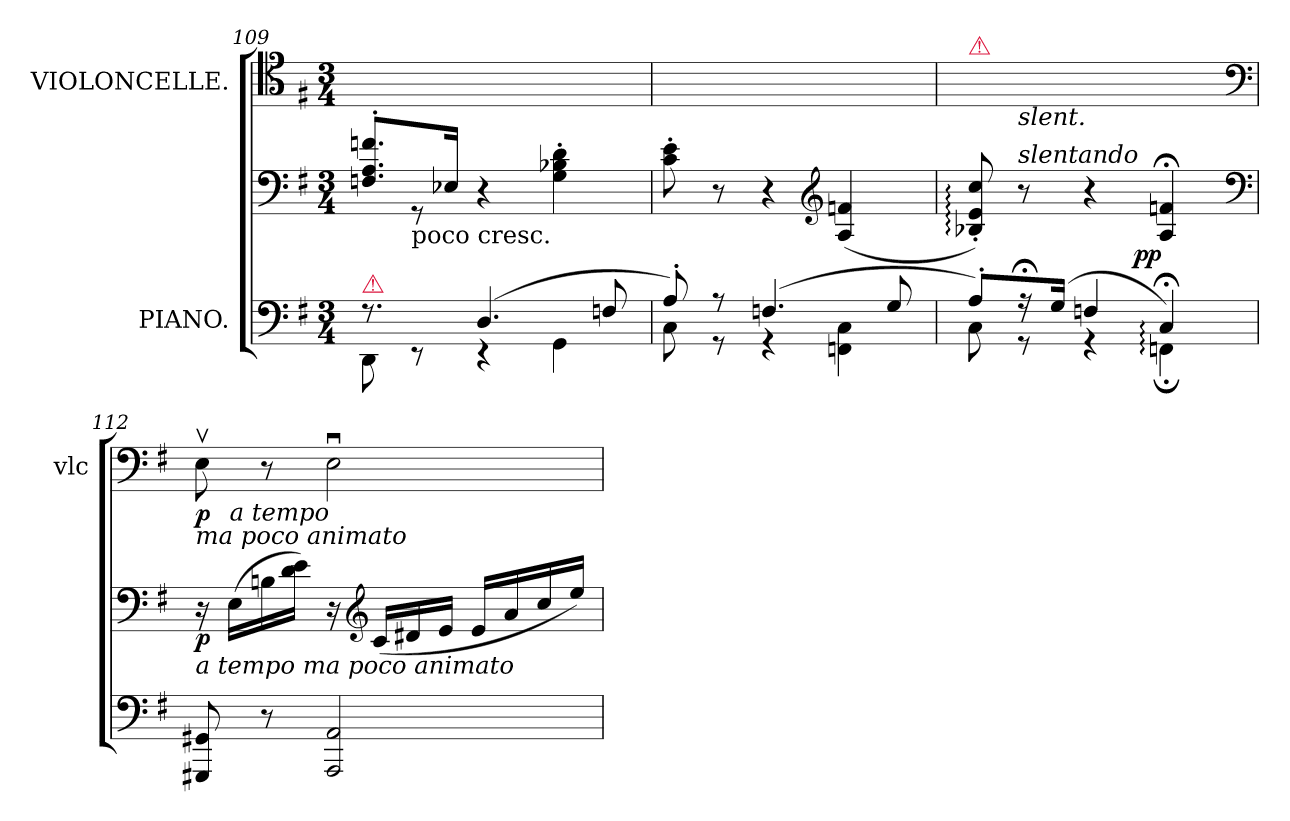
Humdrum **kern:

**kern	**kern	**dynam	**kern	**dynam
*part2	*part2	*part2	*part1	*part1
*staff3	*staff2	*staff2/3	*staff1	*staff1
*I"PIANO.	*	*	*I"VIOLONCELLE.	*
*	*	*	*I'vlc	*
*clefF4	*clefF4	*	*clefC4	*
*k[f#]	*k[f#]	*	*k[f#]	*
*M3/4	*M3/4	*	*M3/4	*
=109	=109	=109	=109	=109
*^	*^	*	*	*
!LO:TX:a:color=crimson:t=⚠	!	!	!	!	!	!
8.r	8DD\	8.Fn'>\ 8.A'>\ 8.fn'>\L	8ryy	.	2.ryy	.
!	!	!	!LO:TX:b:t=poco cresc.	!	!	!
.	8rEE	.	8r	.	.	.
16ryy	.	16E-X/Jk	.	.	.	.
(>4.D/	4r	4r	2ryy	.	.	.
.	4GG\	4G'\ 4B-X'\ 4d'\	.	.	.	.
8Fn/	.	.	.	.	.	.
*	*	*v	*v	*	*	*
=110	=110	=110	=110	=110	=110
8A'/)	8C\	8c'\ 8e'\	.	2.ryy	.
8rA	8rGG	8r	.	.	.
(4.Fn/	4r	4r	.	.	.
*	*	*clefG2	*	*	*
.	4FFn\ 4C\	(>4A/ 4fn/	.	.	.
8G/	.	.	.	.	.
=111	=111	=111	=111	=111	=111
!	!	!	!	!LO:TX:a:color=crimson:t=⚠	!
8A'/L)	8C\	8B-X:'>/ 8e:'>/ 8cc:'>/)	.	8ryy	.
!	!	!	!	!LO:TX:b:i:t=slent.	!
!	!	!LO:TX:a:i:t=slentando	!	!	!
16r;<A	8rGG	8r	.	2ryy	.
(16G/Jk	.	.	.	.	.
4Fn/	4r	4r	.	.	.
!	!	!	!LO:DY:rj	!	!
4C:;</)	4FFn:;<\	4A;</ 4fn;</	pp	.	.
.	.	.	.	8ryy	.
*v	*v	*	*	*	*
*	*clefF4	*	*clefF4	*
=112	=112	=112	=112	=112
!	!LO:TX:b:i:t=a tempo ma poco animato	!	!	!
!	!	!LO:DY:b	!	!LO:DY:t=%s a tempo\nma poco animato
8GGG#X/ 8GG#X/	16r	p	8Ev\	p
.	(16E\LL	.	.	.
8r	16Bn\	.	8r	.
.	16d\ 16e\JJ)	.	.	.
2AAA/ 2AA/	16r	.	2Eu\	.
*	*clefG2	*	*	*
.	(16c/LL	.	.	.
.	16d#X/	.	.	.
.	16e/JJ	.	.	.
.	16e/LL	.	.	.
.	16a/	.	.	.
.	16cc/	.	.	.
.	16ee/JJ)	.	.	.
=	=	=	=	=
*-	*-	*-	*-	*-
